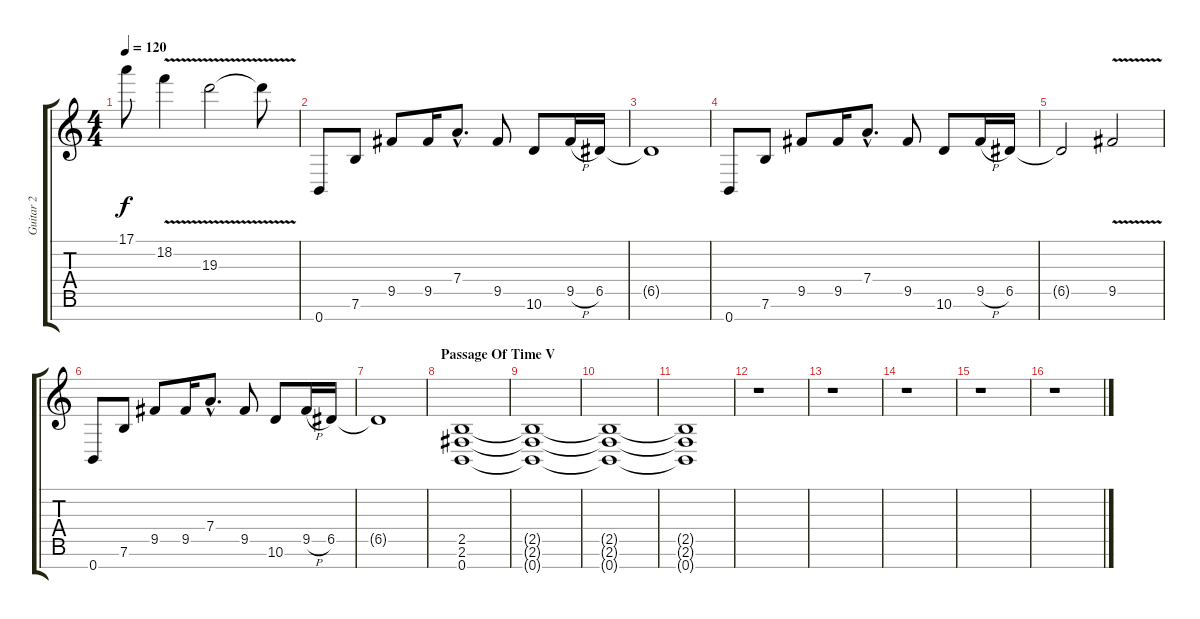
\track ("Guitar 2" "Guitar 2") {instrument distortionguitar}
\staff {score tabs}
\tuning (E4 B3 G3 D3 A2 E2 B1) {hide}
\ts (4 4)
\tempo 120
\clef g2
\ks c
17.1{t}.8{dy f} 18.2{v}.4 19.3{v}.2 19.3{t}.8 |
\section ("" "")
0.7.8 7.6.8 9.5.8 9.5.16 7.4{hac}.8{d} 9.5.8 10.6.8 9.5{h}.16 6.5.16 |
6.5{t}.1 |
0.7.8 7.6.8 9.5.8 9.5.16 7.4{hac}.8{d} 9.5.8 10.6.8 9.5{h}.16 6.5.16 |
6.5{t}.2 9.5{v}.2 |
0.7.8 7.6.8 9.5.8 9.5.16 7.4{hac}.8{d} 9.5.8 10.6.8 9.5{h}.16 6.5.16 |
6.5{t}.1 |
\section ("" "Passage Of Time V")
(2.5 2.6 0.7).1{volume 0} |
(2.5{t} 2.6{t} 0.7{t}).1 |
(2.5{t} 2.6{t} 0.7{t}).1 |
(2.5{t} 2.6{t} 0.7{t}).1 |
r.1{volume 16} |
r.1 |
r.1 |
r.1 |
\section ("" "")
r.1
